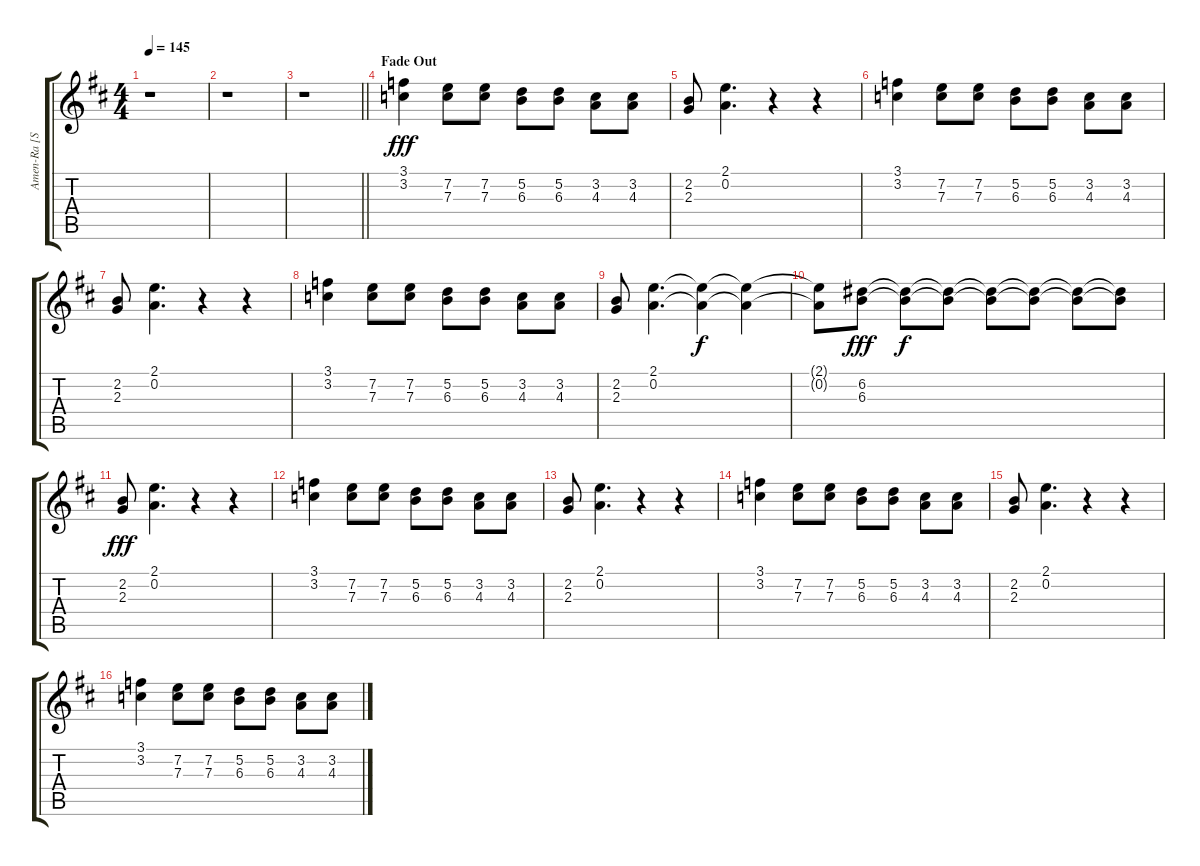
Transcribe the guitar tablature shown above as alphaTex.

\track ("Amen-Ra [Solo]" "Amen-Ra [S") {instrument overdrivenguitar}
\staff {score tabs}
\tuning (D4 A3 F3 C3 G2 D2) {hide}
\ts (4 4)
\tempo 145
\clef g2
\ks d
r.1{dy fff} |
r.1 |
\barLineRight lightlight
r.1 |
\section ("" "Fade Out")
(3.1 3.2).4{volume 16} (7.2 7.3).8 (7.2 7.3).8 (5.2 6.3).8 (5.2 6.3).8 (3.2 4.3).8 (3.2 4.3).8 |
(2.2 2.3).8 (2.1 0.2).4{d} r.4 r.4 |
(3.1 3.2).4 (7.2 7.3).8 (7.2 7.3).8 (5.2 6.3).8 (5.2 6.3).8 (3.2 4.3).8 (3.2 4.3).8 |
(2.2 2.3).8 (2.1 0.2).4{d} r.4 r.4 |
(3.1 3.2).4 (7.2 7.3).8 (7.2 7.3).8 (5.2 6.3).8 (5.2 6.3).8 (3.2 4.3).8 (3.2 4.3).8 |
(2.2 2.3).8 (2.1 0.2).4{d} (2.1{t} 0.2{t}).4{dy f} (2.1{t} 0.2{t}).4 |
(2.1{t} 0.2{t}).8 (6.2 6.3).8{dy fff} (6.2{t} 6.3{t}).8{dy f} (6.2{t} 6.3{t}).8 (6.2{t} 6.3{t}).8 (6.2{t} 6.3{t}).8 (6.2{t} 6.3{t}).8 (6.2{t} 6.3{t}).8 |
(2.2 2.3).8{dy fff} (2.1 0.2).4{d} r.4 r.4 |
(3.1 3.2).4 (7.2 7.3).8 (7.2 7.3).8 (5.2 6.3).8 (5.2 6.3).8 (3.2 4.3).8 (3.2 4.3).8 |
(2.2 2.3).8 (2.1 0.2).4{d} r.4 r.4 |
(3.1 3.2).4 (7.2 7.3).8 (7.2 7.3).8 (5.2 6.3).8 (5.2 6.3).8 (3.2 4.3).8 (3.2 4.3).8 |
(2.2 2.3).8 (2.1 0.2).4{d} r.4 r.4 |
(3.1 3.2).4 (7.2 7.3).8 (7.2 7.3).8 (5.2 6.3).8 (5.2 6.3).8 (3.2 4.3).8 (3.2 4.3).8
